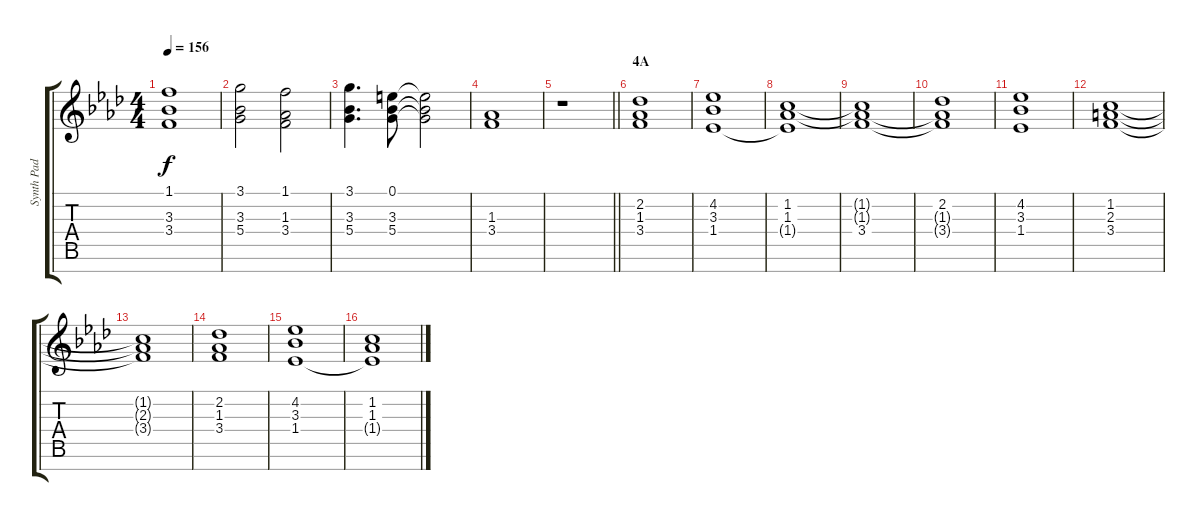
\track ("Synth Pad II" "Synth Pad ") {instrument pad2warm}
\staff {score tabs}
\tuning (E5 B4 G4 D4 A3 E3 B2) {hide}
\ts (4 4)
\tempo 156
\clef g2
\ks ab
(1.1{t} 3.3{t} 3.4{t}).1{dy f} |
(3.1 3.3 5.4).2 (1.1 1.3 3.4).2 |
(3.1 3.3 5.4).4{d} (0.1 3.3 5.4).8 (0.1{t} 3.3{t} 5.4{t}).2 |
(1.3 3.4).1 |
\barLineRight lightlight
r.1 |
\section ("" "4A")
(2.2 1.3 3.4).1 |
(4.2 3.3 1.4).1 |
(1.2 1.3 1.4{t}).1 |
(1.2{t} 1.3{t} 3.4).1 |
(2.2 1.3{t} 3.4{t}).1 |
(4.2 3.3 1.4).1 |
(1.2 2.3 3.4).1 |
(1.2{t} 2.3{t} 3.4{t}).1 |
(2.2 1.3 3.4).1 |
(4.2 3.3 1.4).1 |
(1.2 1.3 1.4{t}).1
